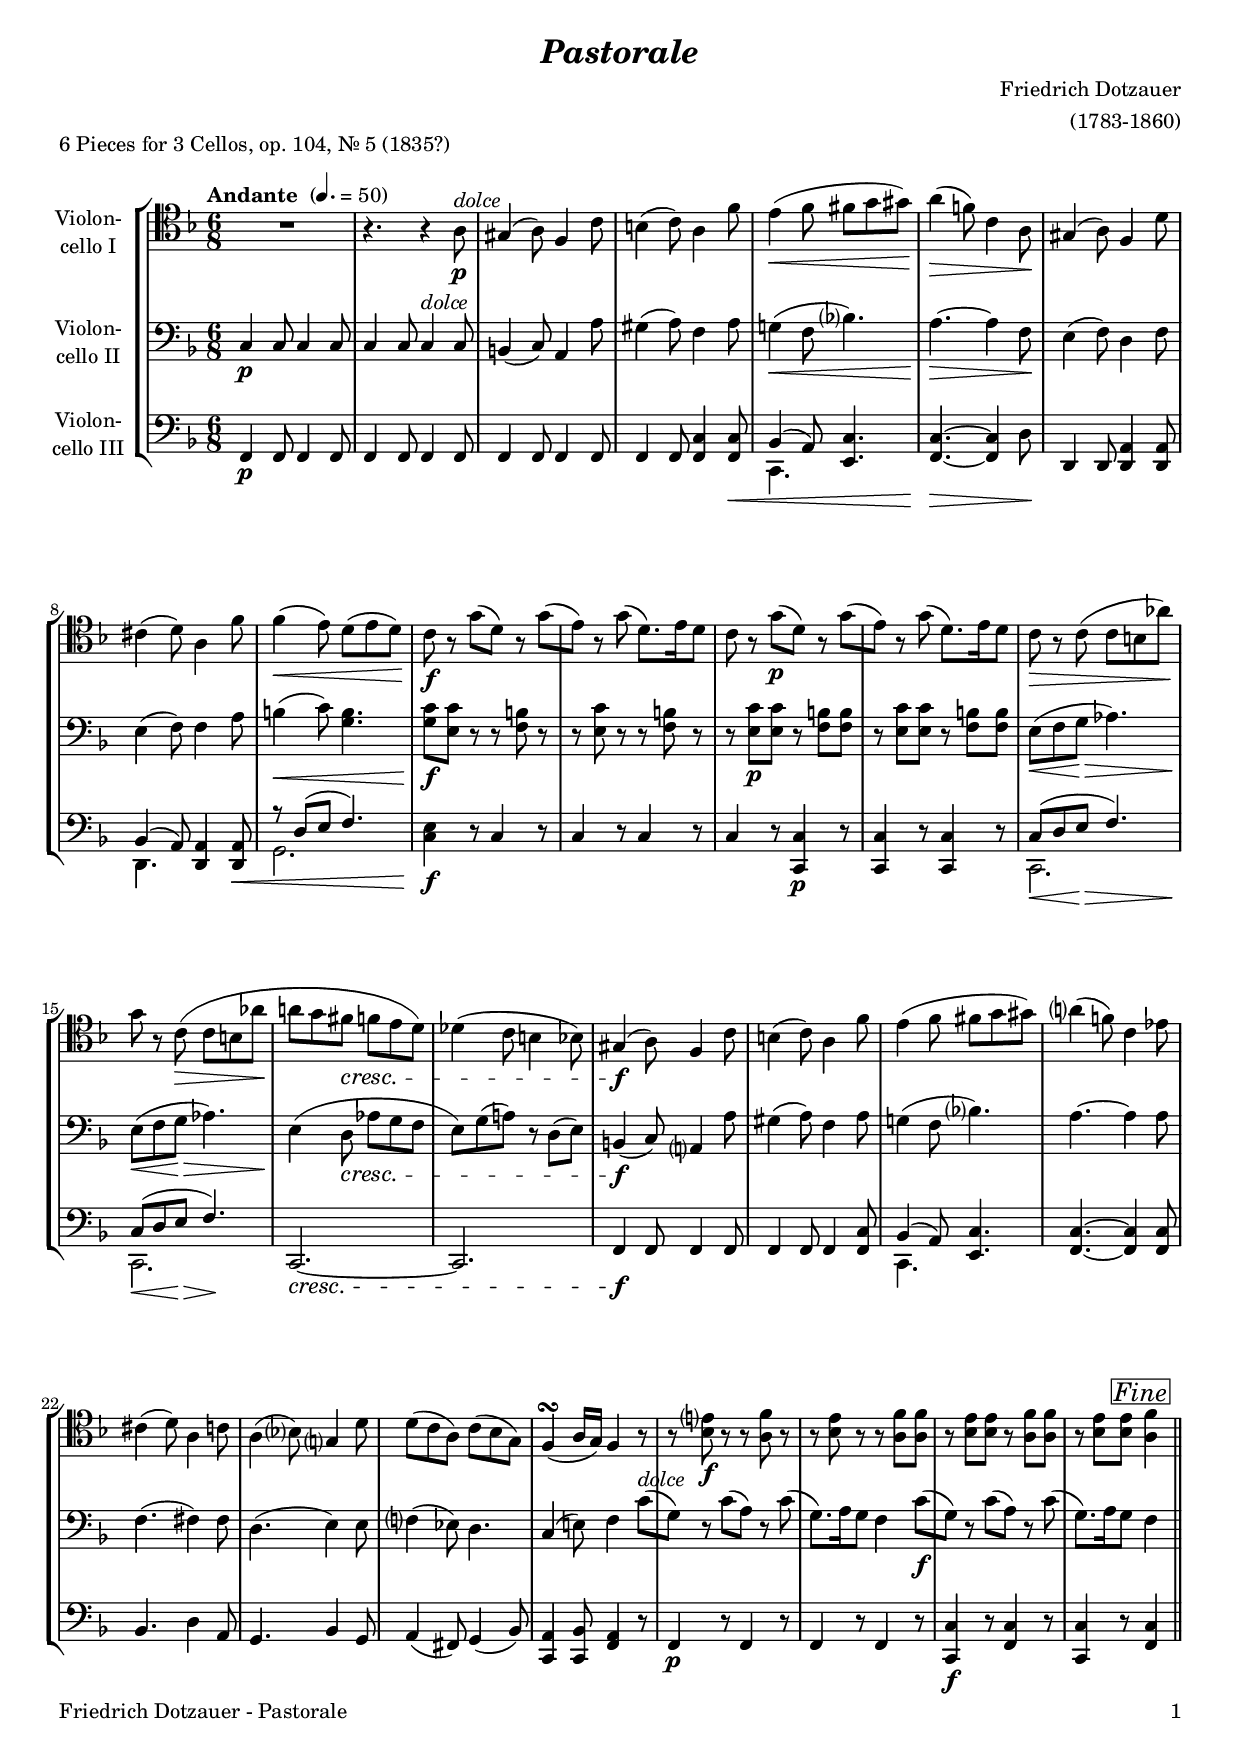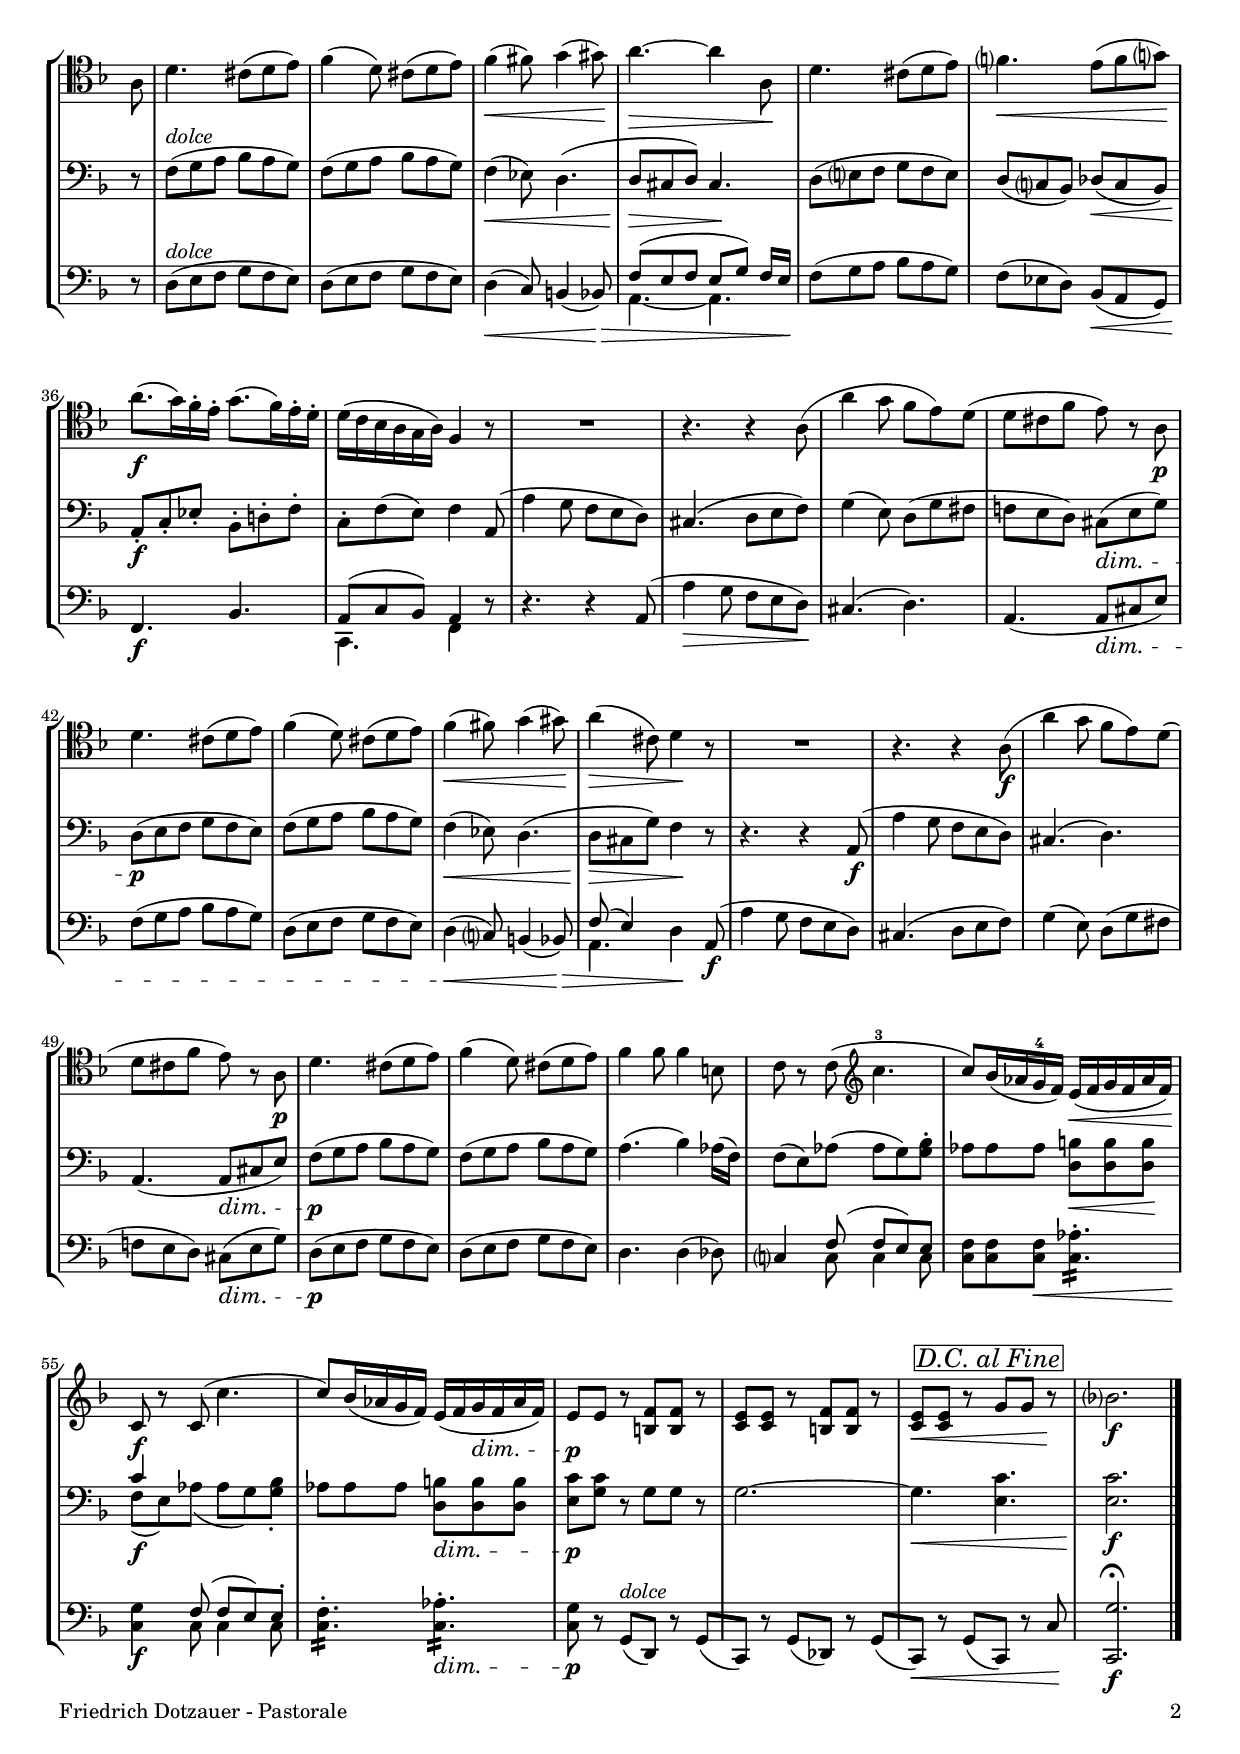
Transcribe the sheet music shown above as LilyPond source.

\version "2.20.2"
\include "deutsch.ly"

#(set-global-staff-size 18)

\header {
  title     = \markup \bold \italic "Pastorale"
  composer  = "Friedrich Dotzauer"
  arranger  = "(1783-1860)"
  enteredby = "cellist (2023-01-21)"
  piece     = "6 Pieces for 3 Cellos, op. 104, Nr. 5 (1835?)"
}

voiceconsts = {
  \key d \minor
  \time 6/8
  \clef "bass"
  \numericTimeSignature
%  \compressEmptyMeasures
  % Set default beaming for all staves
%  \set Timing.beamExceptions = #'()
%  \set Timing.baseMoment     = #(ly:make-moment 1 4)
%  \set Timing.beatStructure  = #'(1 1 1)
  \tempo "Andante " 4.=50
}

mipz = "pizzicato strings"
mist = "string ensemble 1"
mivl = "violin"
miba = "cello"

arco = \markup \italic "arco"
dcaf = \mark \markup \box \italic "D.C. al Fine"
dolc = \markup \italic "dolce"
fine = \mark \markup \box \italic "Fine"
pizz = \markup \italic "pizz."
rall = \mark \markup \box \italic "rall."
sovo = \markup \italic "Sotto voce"

va = \relative c' {
  \voiceconsts
  \clef "tenor"
  
  R2.
  r4. r4 a8^\dolc\p
  gis4( a8) f4 c'8
  h4( c8) a4 f'8
  e4(\< f8 fis g gis)\!
  a4(\> f!8) c4 a8\!
  gis4( a8) f4 d'8

  cis4( d8) a4 f'8
  f4(\< e8) d( e d)\!
  c\f r g'[( d)] r g[(
    e)] r g( d8.) e16 d8
  c r g'[(\p d)] r g[(
    e)] r g( d8.) e16 d8
  c\> r c( c h as')\!

  g r c,(\> c h as'\!
  a! g fis\cresc f e d)
  des4( c8 h4 b8)
  gis4(\f a8) f4 c'8
  h4( c8) a4 f'8
  e4( f8 fis g gis)
  a?4( f!8) c4 es8

  cis4( d8) a4 c8
  a4( b?8) g?4 d'8
  d( c a) c( b g)
  f4(\turn a16 g) f4 r8
  r <b e?>\f r r <a f'> r
  r <b e> r r <a f'> <a f'>
  r <b e> <b e> r <a f'> <a f'>

  r <b e> <b e> \fine <a f'>4 \bar "||"
  a8
  d4. cis8( d e)
  f4( d8) cis( d e)
  f4(\< fis8) g4( gis8)\!
  a4.~\> a4 a,8\!
  d4. cis8( d e)
  f?4.\< e8( f g?)\!

  a8.(\f g16) f-. e-. g8.( f16) e-. d-.
  d( c b a g a) f4 r8
  R2.
  r4. r4 a8(
  a'4 g8 f e) d(
  d cis f e) r a,\p
  d4. cis8( d e)

  f4( d8) cis( d e)
  f4(\< fis8) g4( gis8)\!
  a4(\> cis,8) d4\! r8
  R2.
  r4. r4 a8(\f
  a'4 g8 f e) d(
  d cis f e) r a,\p

  d4. cis8( d e)
  f4( d8) cis( d e)
  f4 f8 f4 h,8
  c r c( \clef "treble" c'4.-3
  c8) b16( as g-4 f) e(\< f g f as f)\!
  c8\f r c( c'4.

  c8) b16( as g f) e( f g\dim f as f)
  e8\p e r <h f'> <h f'> r
  <c e> <c e> r <h f'> <h f'> r
  <c e>\< <c e> r \dcaf g' g r\!
  b?2.\f \bar "|."
}

vb = \relative c {
  \voiceconsts

  c4\p c8 c4 c8
  c4 c8 c4^\dolc c8
  h4( c8) a4 a'8
  gis4( a8) f4 a8
  g!4(\< f8 b?4.)
  a4.~\!\> a4 f8\!
  e4( f8) d4 f8

  e4( f8) f4 a8
  h4(\< c8) <g h>4.
  <g c>8\!\f <e c'> r r <f h> r
  r <e c'> r r <f h> r
  r <e c'>\p <e c'> r <f h> <f h>
  r <e c'> <e c'> r <f h> <f h>
  e(\< f g\!\> as4.)

  e8(\!\< f g\!\> as4.)
  e4(\! d8\cresc as' g f
  e) g( a!) r d,( e)
  h4(\f c8) a?4 a'8
  gis4( a8) f4 a8
  g!4( f8 b?4.)
  a~ a4 a8
  f4.( fis4) fis8

  d4.( e4) e8
  f?4( es8) d4.
  c4( e!8) f4 c'8[(^\dolc
		   g)] r c[( a)] r c(
  g8.) a16 g8 f4 c'8[(\f
		      g)] r c[( a)] r c(
  g8.) a16 g8 \fine f4 \bar "||"
  r8
  f(^\dolc g a b a g)

  f( g a b a g)
  f4(\< es8) d4.(
  d8\!\> cis d) cis4.\!
  d8( e? f g f e)
  d( c? b) des(\< c b)
  a-.\!\f c-. es-. b-. d!-. f-.
  c-. f( e) f4 a,8(

  a'4 g8 f e d)
  cis4.( d8 e f)
  g4( e8) d( g fis
  f! e d) cis(\dim e g)
  d(\p e f g f e)
  f( g a b a g)
  f4(\< es8) d4.(

  d8\!\> cis g') f4\! r8
  r4. r4 a,8(\f
  a'4 g8 f e d)
  cis4.( d)
  a( a8\dim cis e)
  f(\p g a b a g)
  f( g a b a g)
  a4.( b4) as16( f)

  f8( e) as( as g) <g b>-.
  as as as <d, h'>\< <d h'> <d h'>\!
  << { c'4 s2 } \\ { f,8(\f e) as( as g) <g b>-. } >>
  as as as <d, h'>\dim <d h'> <d h'>
  <e c'>\p <g c> r g g r
  g2.~
  g4.\< \dcaf <e c'>
  <e c'>2.\!\f \bar "|."
}

vc = \relative c, {
  \voiceconsts

  f4\p f8 f4 f8
  f4 f8 f4 f8
  f4 f8 f4 f8
  f4 f8 <f c'>4 <f c'>8\<
  << { b4( a8) } \\ c,4. >> <e c'>
  <f c'>~\!\> <f c'>4 d'8\!

  d,4 d8 <d a'>4 <d a'>8
  << { b'4( a8) } \\ d,4. >> <d a'>4 <d a'>8\<
  << { r d'( e f4.) } \\ g,2. >>
  <c e>4\!\f r8 c4 r8
  c4 r8 c4 r8
  c4 r8 <c, c'>4\p r8
  <c c'>4 r8 <c c'>4 r8
  << {
    c'(\< d e\!\> f4.)
    c8(\!\< d e\!\> f4.)\!
  } \\ {
    c,2.
    c
  } >>
  c~\cresc
  c
  f4\f f8 f4 f8
  f4 f8 f4 <f c'>8
  << { b4( a8) } \\ c,4. >> <e c'>
  <f c'>~ <f c'>4 <f c'>8
  b4. d4 a8
  g4. b4 g8
  a4( fis8) g4( b8)

  <c, a'>4 <c b'>8 <f a>4 r8
  f4\p r8 f4 r8
  f4 r8 f4 r8
  <c c'>4\f r8 <f c'>4 r8
  <c c'>4 r8 \fine <f c'>4 \bar "||"
  r8
  d'(^\dolc e f g f e)
  d( e f g f e)
  d4(\< c8) h4( b8)\!\>

  << { f'( e f e g) f16[ e] } \\ { a,4.~ a } >>
  f'8(\! g a b a g)
  f( es d) b(\< a g)
  f4.\!\f b
  << { a8( c b) a4 } \\ { c,4. f4 } >> r8
  r4. r4 a8(
  a'4\> g8 f e d)\!

  cis4.( d)
  a( a8\dim cis e)
  f( g a b a g)
  d( e f g f e)
  d4(\< c?8) h4( b8)\!\>
  << { f'( e4) } \\ a,4. >> d4\! a8(\f
  a'4 g8 f e d)

  cis4.( d8 e f)
  g4( e8) d( g fis
  f! e d) cis(\dim e g)
  d(\p e f g f e)
  d( e f g f e)
  d4. d4( des8)
  c?4 << { f8( f e) e } \\ { c c4 c8 } >>

  <c f> <c f> <c f>\< \repeat tremolo 6 <c as'>16-.
  <c g'>4\!\f << { f8( f e) e-. } \\ { c c4 c8 } >>
  \repeat tremolo 6 <c f>16-. \repeat tremolo 6 <c as'>-.\dim
  <c g'>8\p r g[(^\dolc d)] r g[(
    c,)] r g'[( des)] r g[(
      c,)]\< r g'[( \dcaf c,)] r c'\!
  <c, g''>2.\fermata\f \bar "|."
}


music = \new StaffGroup <<
      \new Staff {
	\set Staff.midiInstrument = \miba
	\set Staff.instrumentName = \markup \center-column { "Violon-" "cello I" }
	\transpose d d { \va }
      }

      \new Staff {
	\set Staff.midiInstrument = \miba
	\set Staff.instrumentName = \markup \center-column { "Violon-" "cello II" }
	\transpose d d { \vb }
      }

      \new Staff {
	\set Staff.midiInstrument = \miba
	\set Staff.instrumentName = \markup \center-column { "Violon-" "cello III" }
	\transpose d d { \vc }
      }
>>

\book {
   \paper {
    print-page-number = ##t
    print-first-page-number = ##t
    ragged-last-bottom = ##f
    oddHeaderMarkup = \markup \null
    evenHeaderMarkup = \markup \null
    oddFooterMarkup = \markup {
      \fill-line {
%        \on-the-fly #print-page-number-check-first
        "Friedrich Dotzauer - Pastorale" \fromproperty #'page:page-number-string
      }
    }
    evenFooterMarkup = \oddFooterMarkup
  } \score {
    \music
    \layout {}
  }

  \score {
    \unfoldRepeats \music

    \midi {
      \context {
        \Score
      }
    }
  }
}